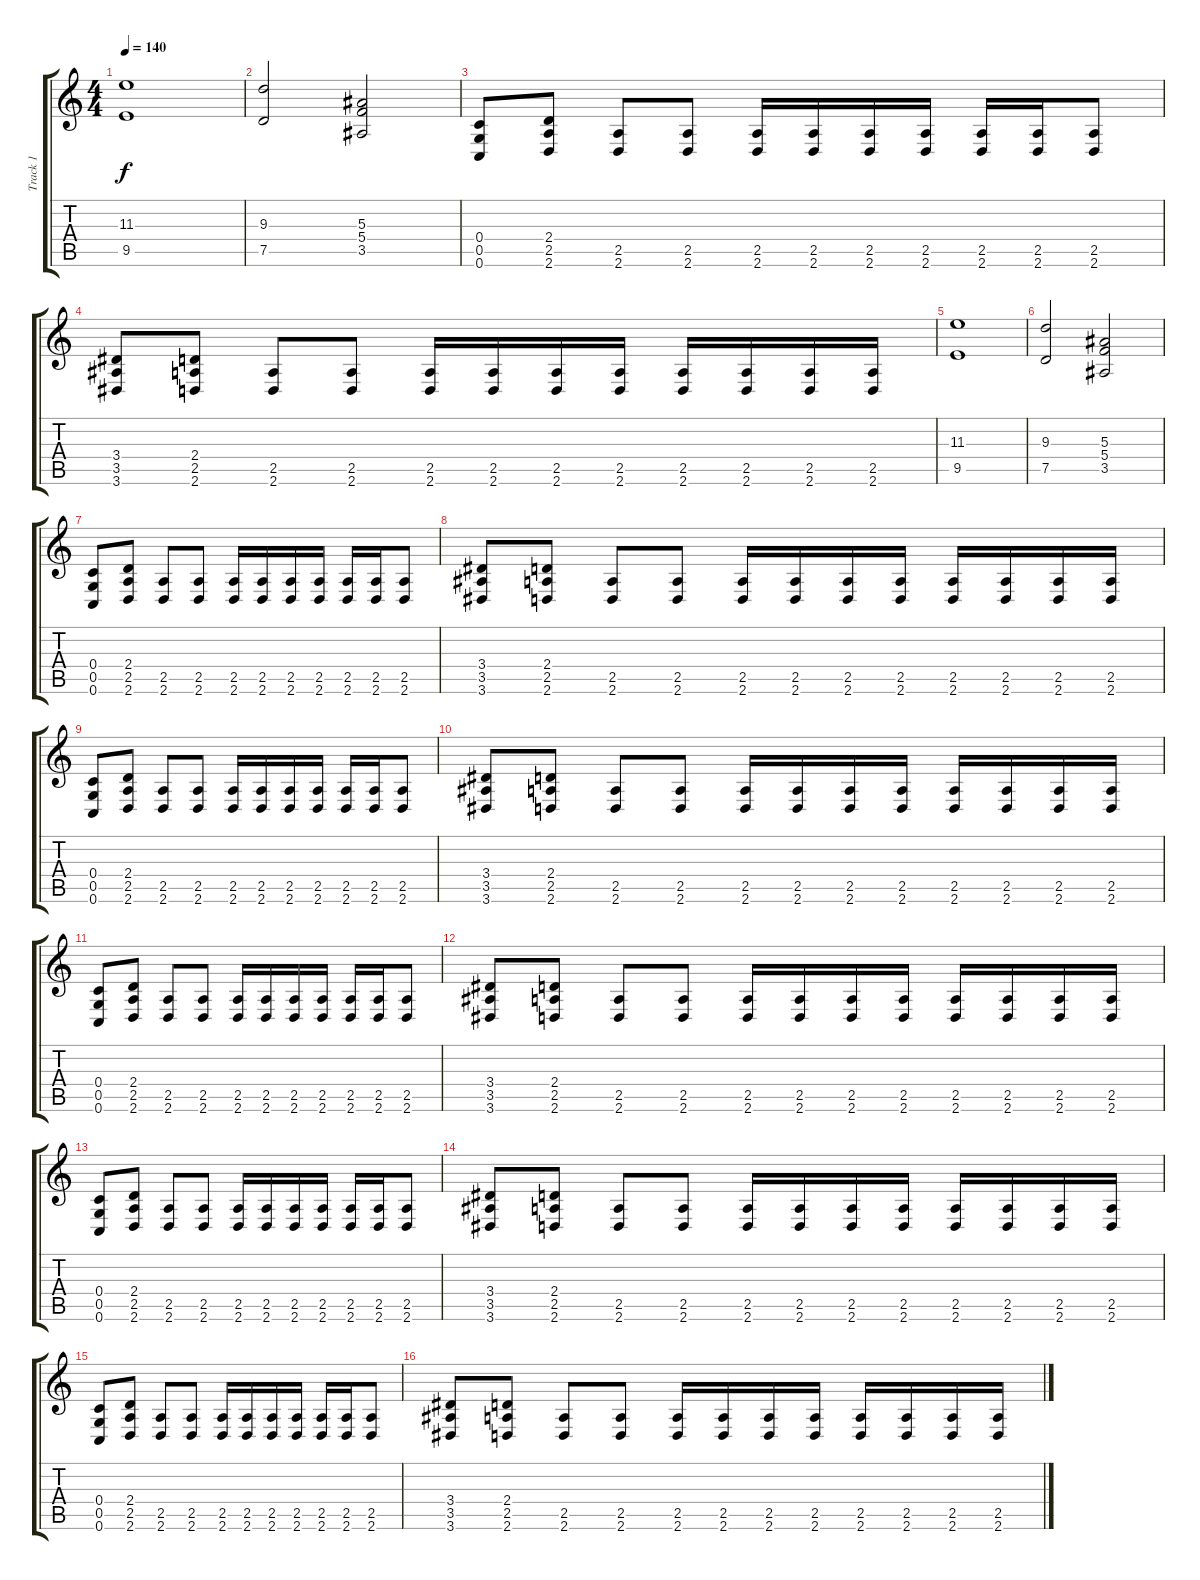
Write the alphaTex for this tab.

\track ("Track 1" "Track 1") {instrument distortionguitar}
\staff {score tabs}
\tuning (D4 A3 F3 C3 G2 C2) {hide}
\ts (4 4)
\tempo 140
\clef g2
\ks c
(11.3 9.5).1{dy f volume 16 balance 8} |
(9.3 7.5).2 (5.3 5.4 3.5).2 |
(0.4 0.5 0.6).8{volume 15 balance 0} (2.4 2.5 2.6).8 (2.5 2.6).8 (2.5 2.6).8 (2.5 2.6).16 (2.5 2.6).16 (2.5 2.6).16 (2.5 2.6).16 (2.5 2.6).16 (2.5 2.6).16 (2.5 2.6).8 |
(3.4 3.5 3.6).8 (2.4 2.5 2.6).8 (2.5 2.6).8 (2.5 2.6).8 (2.5 2.6).16 (2.5 2.6).16 (2.5 2.6).16 (2.5 2.6).16 (2.5 2.6).16 (2.5 2.6).16 (2.5 2.6).16 (2.5 2.6).16 |
(11.3 9.5).1{volume 16 balance 8} |
(9.3 7.5).2 (5.3 5.4 3.5).2 |
(0.4 0.5 0.6).8{volume 15 balance 0} (2.4 2.5 2.6).8 (2.5 2.6).8 (2.5 2.6).8 (2.5 2.6).16 (2.5 2.6).16 (2.5 2.6).16 (2.5 2.6).16 (2.5 2.6).16 (2.5 2.6).16 (2.5 2.6).8 |
(3.4 3.5 3.6).8 (2.4 2.5 2.6).8 (2.5 2.6).8 (2.5 2.6).8 (2.5 2.6).16 (2.5 2.6).16 (2.5 2.6).16 (2.5 2.6).16 (2.5 2.6).16 (2.5 2.6).16 (2.5 2.6).16 (2.5 2.6).16 |
(0.4 0.5 0.6).8 (2.4 2.5 2.6).8 (2.5 2.6).8 (2.5 2.6).8 (2.5 2.6).16 (2.5 2.6).16 (2.5 2.6).16 (2.5 2.6).16 (2.5 2.6).16 (2.5 2.6).16 (2.5 2.6).8 |
(3.4 3.5 3.6).8 (2.4 2.5 2.6).8 (2.5 2.6).8 (2.5 2.6).8 (2.5 2.6).16 (2.5 2.6).16 (2.5 2.6).16 (2.5 2.6).16 (2.5 2.6).16 (2.5 2.6).16 (2.5 2.6).16 (2.5 2.6).16 |
(0.4 0.5 0.6).8{volume 16 balance 4} (2.4 2.5 2.6).8 (2.5 2.6).8 (2.5 2.6).8 (2.5 2.6).16 (2.5 2.6).16 (2.5 2.6).16 (2.5 2.6).16 (2.5 2.6).16 (2.5 2.6).16 (2.5 2.6).8 |
(3.4 3.5 3.6).8 (2.4 2.5 2.6).8 (2.5 2.6).8 (2.5 2.6).8 (2.5 2.6).16 (2.5 2.6).16 (2.5 2.6).16 (2.5 2.6).16 (2.5 2.6).16 (2.5 2.6).16 (2.5 2.6).16 (2.5 2.6).16 |
(0.4 0.5 0.6).8 (2.4 2.5 2.6).8 (2.5 2.6).8 (2.5 2.6).8 (2.5 2.6).16 (2.5 2.6).16 (2.5 2.6).16 (2.5 2.6).16 (2.5 2.6).16 (2.5 2.6).16 (2.5 2.6).8 |
(3.4 3.5 3.6).8 (2.4 2.5 2.6).8 (2.5 2.6).8 (2.5 2.6).8 (2.5 2.6).16 (2.5 2.6).16 (2.5 2.6).16 (2.5 2.6).16 (2.5 2.6).16 (2.5 2.6).16 (2.5 2.6).16 (2.5 2.6).16 |
(0.4 0.5 0.6).8 (2.4 2.5 2.6).8 (2.5 2.6).8 (2.5 2.6).8 (2.5 2.6).16 (2.5 2.6).16 (2.5 2.6).16 (2.5 2.6).16 (2.5 2.6).16 (2.5 2.6).16 (2.5 2.6).8 |
(3.4 3.5 3.6).8 (2.4 2.5 2.6).8 (2.5 2.6).8 (2.5 2.6).8 (2.5 2.6).16 (2.5 2.6).16 (2.5 2.6).16 (2.5 2.6).16 (2.5 2.6).16 (2.5 2.6).16 (2.5 2.6).16 (2.5 2.6).16
